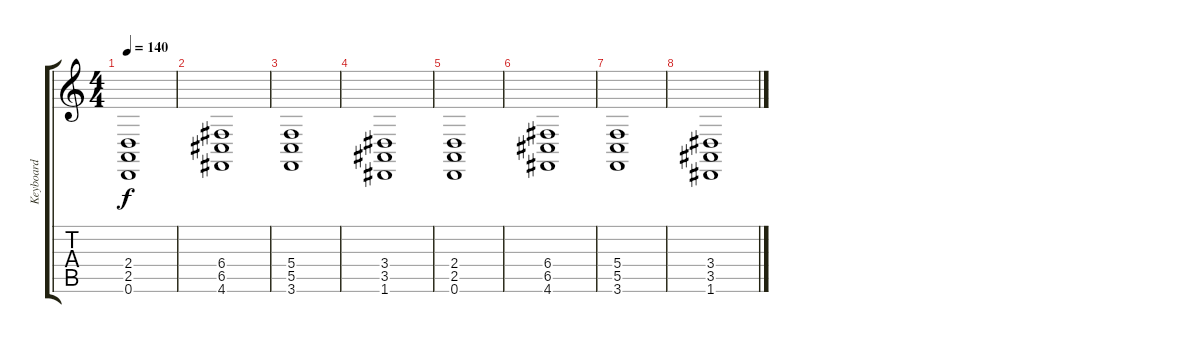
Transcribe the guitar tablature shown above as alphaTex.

\track ("Keyboard" "Keyboard") {instrument pad2warm}
\staff {score tabs}
\tuning (D4 A3 F3 C3 G2 D2) {hide}
\ts (4 4)
\tempo 140
\clef g2
\ks c
(2.4 2.5 0.6).1{dy f} |
(6.4 6.5 4.6).1 |
(5.4 5.5 3.6).1 |
(3.4 3.5 1.6).1 |
(2.4 2.5 0.6).1 |
(6.4 6.5 4.6).1 |
(5.4 5.5 3.6).1 |
(3.4 3.5 1.6).1
